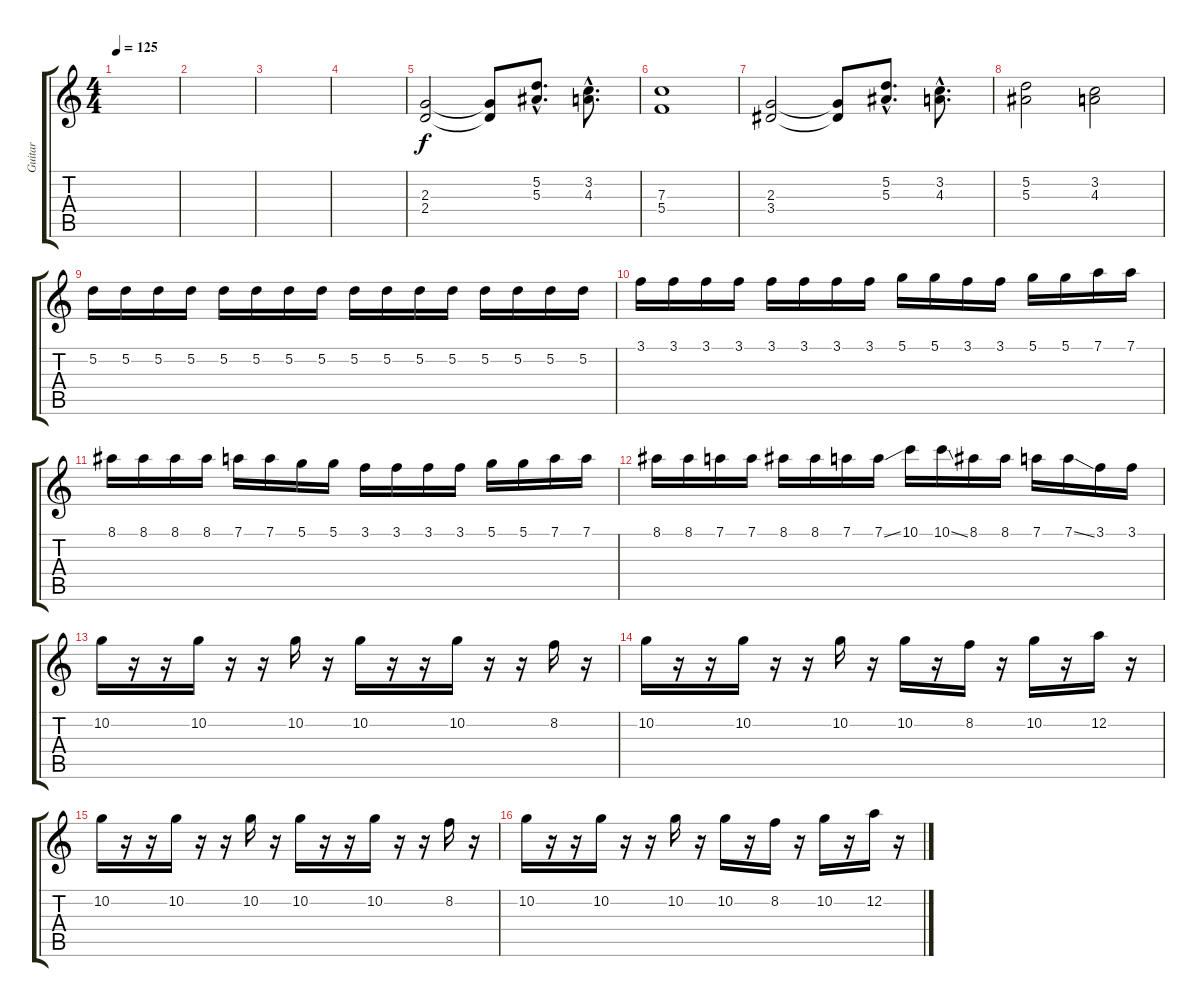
\track ("Guitar" "Guitar") {instrument overdrivenguitar}
\staff {score tabs}
\tuning (D4 A3 F3 C3 G2 C2) {hide}
\ts (4 4)
\tempo 125
\clef g2
\ks c
|
|
|
|
(2.3 2.4).2 (2.3{t} 2.4{t}).8 (5.2{hac} 5.3{hac}).8{d} (3.2{hac} 4.3{hac}).8{d} |
(7.3 5.4).1 |
(2.3 3.4).2 (2.3{t} 3.4{t}).8 (5.2{hac} 5.3{hac}).8{d} (3.2{hac} 4.3{hac}).8{d} |
(5.2 5.3).2 (3.2 4.3).2 |
5.2.16 5.2.16 5.2.16 5.2.16 5.2.16 5.2.16 5.2.16 5.2.16 5.2.16 5.2.16 5.2.16 5.2.16 5.2.16 5.2.16 5.2.16 5.2.16 |
3.1.16 3.1.16 3.1.16 3.1.16 3.1.16 3.1.16 3.1.16 3.1.16 5.1.16 5.1.16 3.1.16 3.1.16 5.1.16 5.1.16 7.1.16 7.1.16 |
8.1.16 8.1.16 8.1.16 8.1.16 7.1.16 7.1.16 5.1.16 5.1.16 3.1.16 3.1.16 3.1.16 3.1.16 5.1.16 5.1.16 7.1.16 7.1.16 |
8.1.16 8.1.16 7.1.16 7.1.16 8.1.16 8.1.16 7.1.16 7.1{ss}.16 10.1.16 10.1{ss}.16 8.1.16 8.1.16 7.1.16 7.1{ss}.16 3.1.16 3.1.16 |
10.2.16{volume 13} r.16 r.16 10.2.16 r.16 r.16 10.2.16 r.16 10.2.16 r.16 r.16 10.2.16 r.16 r.16 8.2.16 r.16 |
10.2.16 r.16 r.16 10.2.16 r.16 r.16 10.2.16 r.16 10.2.16 r.16 8.2.16 r.16 10.2.16 r.16 12.2.16 r.16 |
10.2.16 r.16 r.16 10.2.16 r.16 r.16 10.2.16 r.16 10.2.16 r.16 r.16 10.2.16 r.16 r.16 8.2.16 r.16 |
10.2.16 r.16 r.16 10.2.16 r.16 r.16 10.2.16 r.16 10.2.16 r.16 8.2.16 r.16 10.2.16 r.16 12.2.16 r.16
